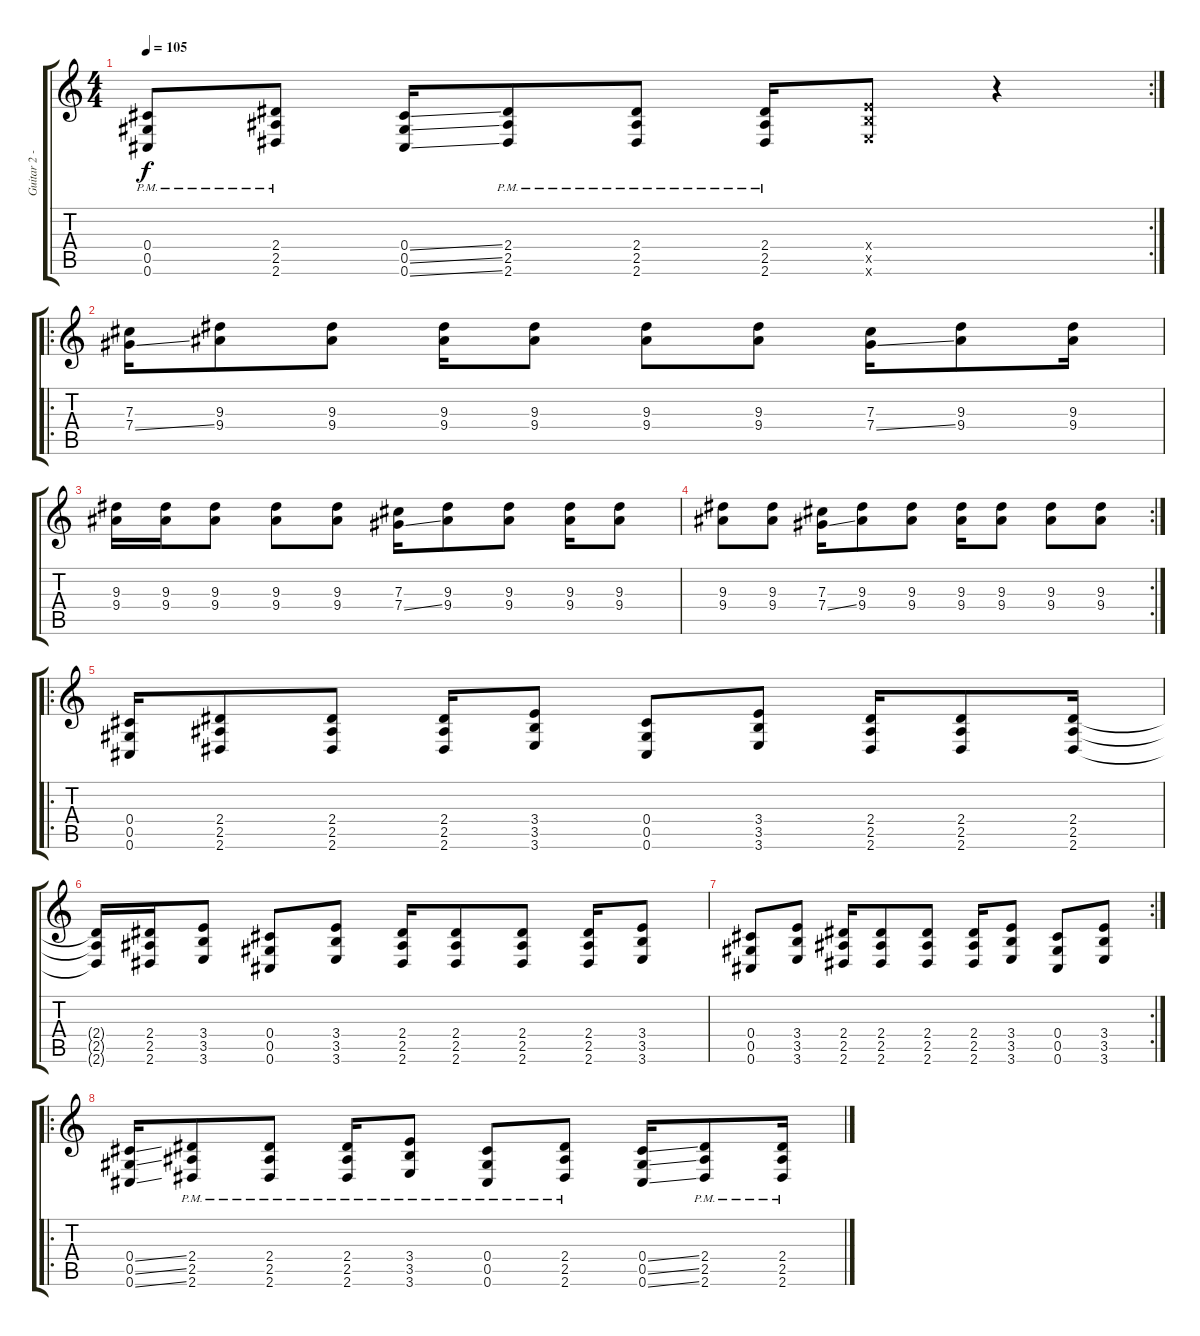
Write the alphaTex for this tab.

\track ("Guitar 2 - " "Guitar 2 -") {instrument distortionguitar}
\staff {score tabs}
\tuning (Eb4 Bb3 Gb3 Db3 Ab2 Db2) {hide}
\rc 2
\ts (4 4)
\tempo 105
\clef g2
\ks c
(0.4{pm} 0.5{pm} 0.6{pm}).8{dy f} (2.4{pm} 2.5{pm} 2.6{pm}).8 (0.4{ss} 0.5{ss} 0.6{ss}).16 (2.4{pm} 2.5{pm} 2.6{pm}).8 (2.4{pm} 2.5{pm} 2.6{pm}).8 (2.4{pm} 2.5{pm} 2.6{pm}).16 (3.4{x} 3.5{x} 3.6{x}).8 r.4 |
\ro
(7.3 7.4{ss}).16{volume 10} (9.3 9.4).8 (9.3 9.4).8 (9.3 9.4).16 (9.3 9.4).8 (9.3 9.4).8 (9.3 9.4).8 (7.3 7.4{ss}).16 (9.3 9.4).8 (9.3 9.4).16 |
(9.3 9.4).16 (9.3 9.4).16 (9.3 9.4).8 (9.3 9.4).8 (9.3 9.4).8 (7.3 7.4{ss}).16 (9.3 9.4).8 (9.3 9.4).8 (9.3 9.4).16 (9.3 9.4).8 |
\rc 2
(9.3 9.4).8 (9.3 9.4).8 (7.3 7.4{ss}).16 (9.3 9.4).8 (9.3 9.4).8 (9.3 9.4).16 (9.3 9.4).8 (9.3 9.4).8 (9.3 9.4).8 |
\ro
(0.4 0.5 0.6).16 (2.4 2.5 2.6).8 (2.4 2.5 2.6).8 (2.4 2.5 2.6).16 (3.4 3.5 3.6).8 (0.4 0.5 0.6).8 (3.4 3.5 3.6).8 (2.4 2.5 2.6).16 (2.4 2.5 2.6).8 (2.4 2.5 2.6).16 |
(2.4{t} 2.5{t} 2.6{t}).16 (2.4 2.5 2.6).16 (3.4 3.5 3.6).8 (0.4 0.5 0.6).8 (3.4 3.5 3.6).8 (2.4 2.5 2.6).16 (2.4 2.5 2.6).8 (2.4 2.5 2.6).8 (2.4 2.5 2.6).16 (3.4 3.5 3.6).8 |
\rc 2
(0.4 0.5 0.6).8 (3.4 3.5 3.6).8 (2.4 2.5 2.6).16 (2.4 2.5 2.6).8 (2.4 2.5 2.6).8 (2.4 2.5 2.6).16 (3.4 3.5 3.6).8 (0.4 0.5 0.6).8 (3.4 3.5 3.6).8 |
\ro
(0.4{ss} 0.5{ss} 0.6{ss}).16 (2.4{pm} 2.5{pm} 2.6{pm}).8 (2.4{pm} 2.5{pm} 2.6{pm}).8 (2.4{pm} 2.5{pm} 2.6{pm}).16 (3.4{pm} 3.5{pm} 3.6{pm}).8 (0.4{pm} 0.5{pm} 0.6{pm}).8 (2.4{pm} 2.5{pm} 2.6{pm}).8 (0.4{ss} 0.5{ss} 0.6{ss}).16 (2.4{pm} 2.5{pm} 2.6{pm}).8 (2.4{pm} 2.5{pm} 2.6{pm}).16
